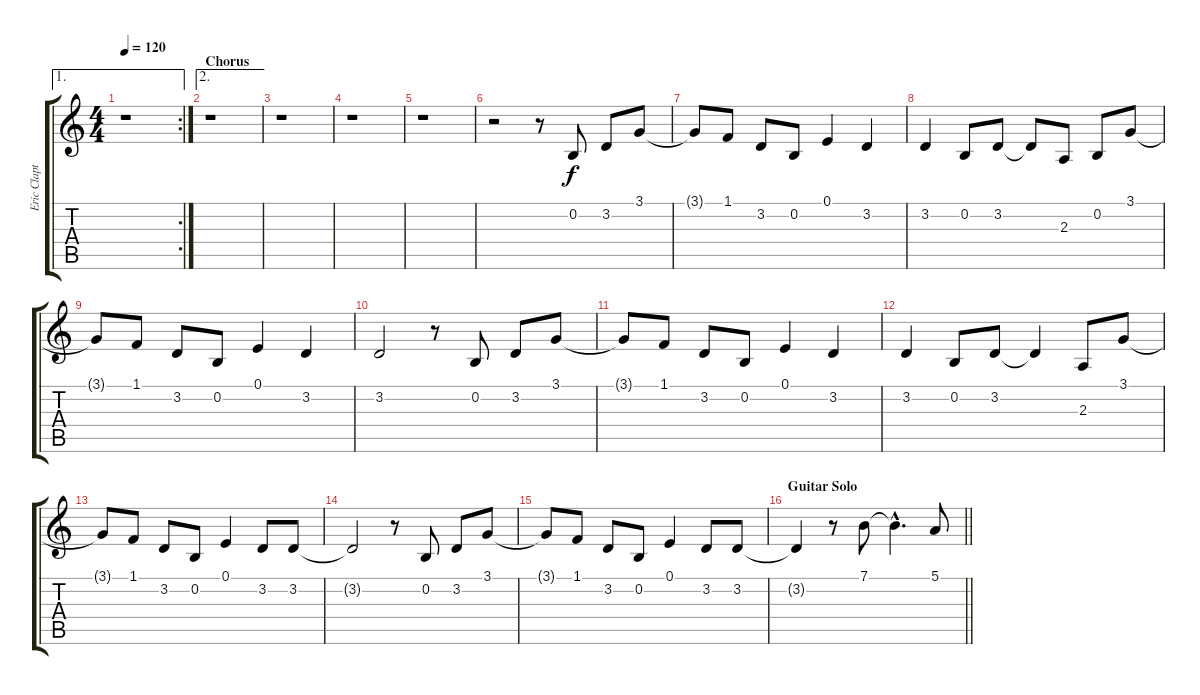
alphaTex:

\track ("Eric Clapton Voice" "Eric Clapt") {instrument tenorsax}
\staff {score tabs}
\tuning (E4 B3 G3 D3 A2 E2) {hide}
\ae 1
\rc 2
\ts (4 4)
\tempo 120
\clef g2
\ks c
r.1{dy f} |
\ae 2
\section ("" "Chorus")
r.1 |
r.1 |
r.1 |
r.1 |
r.2 r.8 0.2.8 3.2.8 3.1.8 |
3.1{t}.8 1.1.8 3.2.8 0.2.8 0.1.4 3.2.4 |
3.2.4 0.2.8 3.2.8 3.2{t}.8 2.3.8 0.2.8 3.1.8 |
3.1{t}.8 1.1.8 3.2.8 0.2.8 0.1.4 3.2.4 |
3.2.2 r.8 0.2.8 3.2.8 3.1.8 |
3.1{t}.8 1.1.8 3.2.8 0.2.8 0.1.4 3.2.4 |
3.2.4 0.2.8 3.2.8 3.2{t}.4 2.3.8 3.1.8 |
3.1{t}.8 1.1.8 3.2.8 0.2.8 0.1.4 3.2.8 3.2.8 |
3.2{t}.2 r.8 0.2.8 3.2.8 3.1.8 |
3.1{t}.8 1.1.8 3.2.8 0.2.8 0.1.4 3.2.8 3.2.8 |
\section ("" "Guitar Solo")
\barLineRight lightlight
3.2{t}.4 r.8 7.1.8 7.1{hac t}.4{d} 5.1.8
